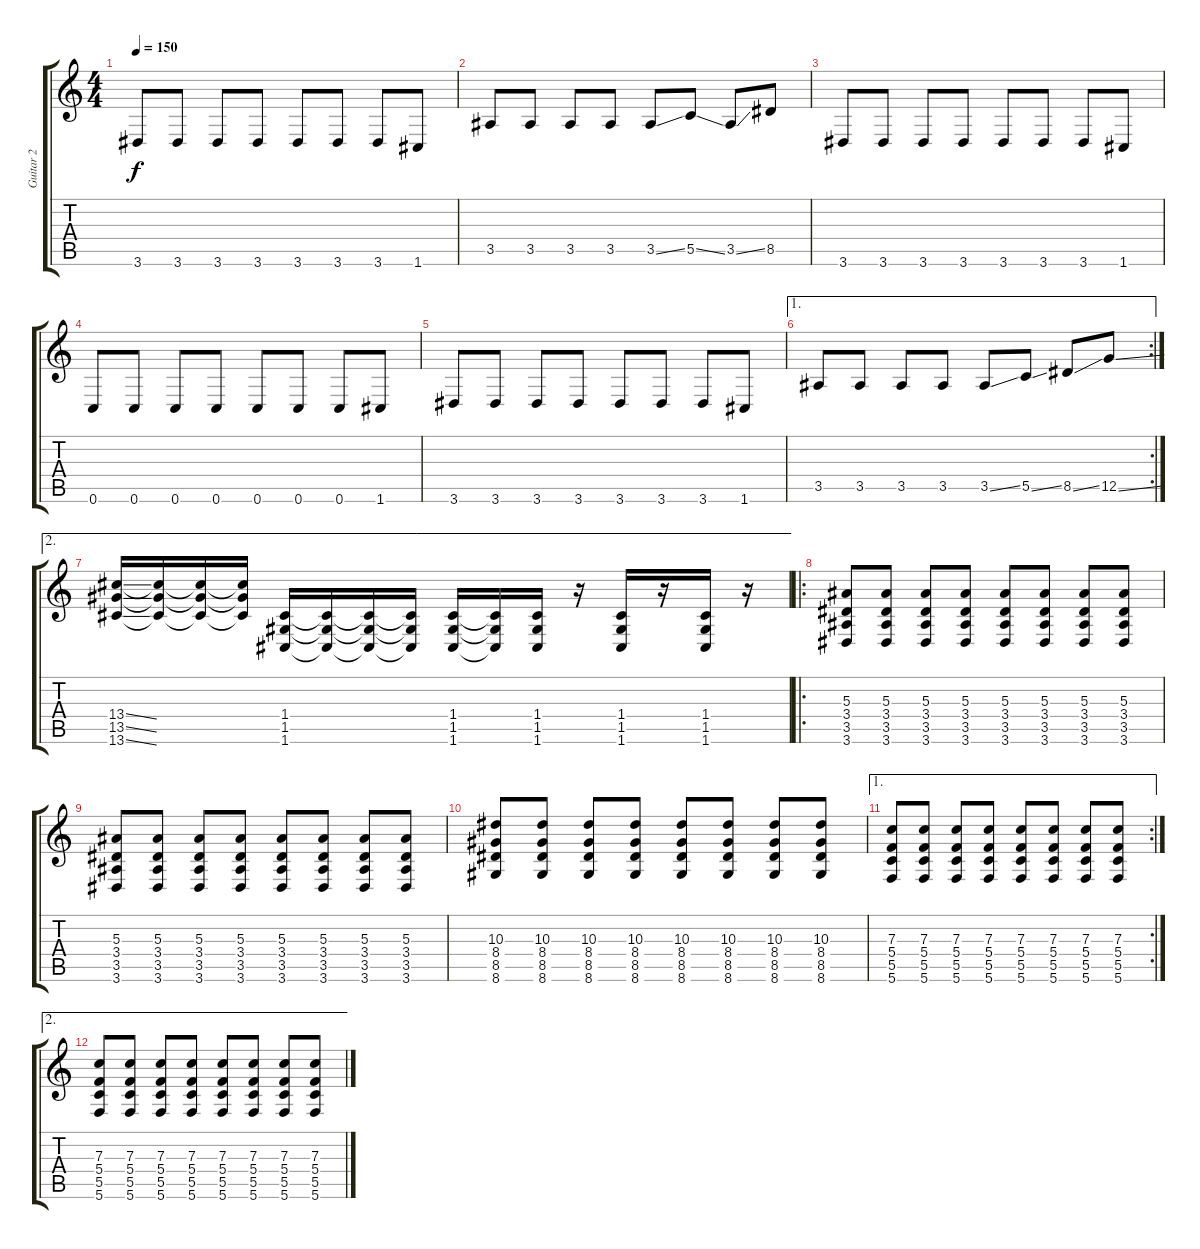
\track ("Guitar 2" "Guitar 2") {instrument distortionguitar}
\staff {score tabs}
\tuning (D4 A3 F3 C3 G2 C2) {hide}
\ts (4 4)
\tempo 150
\clef g2
\ks c
3.6.8{dy f} 3.6.8 3.6.8 3.6.8 3.6.8 3.6.8 3.6.8 1.6.8 |
3.5.8 3.5.8 3.5.8 3.5.8 3.5{ss}.8 5.5{ss}.8 3.5{ss}.8 8.5.8 |
3.6.8 3.6.8 3.6.8 3.6.8 3.6.8 3.6.8 3.6.8 1.6.8 |
0.6.8 0.6.8 0.6.8 0.6.8 0.6.8 0.6.8 0.6.8 1.6.8 |
3.6.8 3.6.8 3.6.8 3.6.8 3.6.8 3.6.8 3.6.8 1.6.8 |
\ae 1
\rc 2
3.5.8 3.5.8 3.5.8 3.5.8 3.5{ss}.8 5.5{ss}.8 8.5{ss}.8 12.5{ss}.8 |
\ae 2
(13.4{ss} 13.5{ss} 13.6{ss}).16 (13.4{t} 13.5{t} 13.6{t}).16 (13.4{t} 13.5{t} 13.6{t}).16 (13.4{t} 13.5{t} 13.6{t}).16 (1.4 1.5 1.6).16 (1.4{t} 1.5{t} 1.6{t}).16 (1.4{t} 1.5{t} 1.6{t}).16 (1.4{t} 1.5{t} 1.6{t}).16 (1.4 1.5 1.6).16 (1.4{t} 1.5{t} 1.6{t}).16 (1.4 1.5 1.6).16 r.16 (1.4 1.5 1.6).16 r.16 (1.4 1.5 1.6).16 r.16 |
\ro
(5.3 3.4 3.5 3.6).8 (5.3 3.4 3.5 3.6).8 (5.3 3.4 3.5 3.6).8 (5.3 3.4 3.5 3.6).8 (5.3 3.4 3.5 3.6).8 (5.3 3.4 3.5 3.6).8 (5.3 3.4 3.5 3.6).8 (5.3 3.4 3.5 3.6).8 |
(5.3 3.4 3.5 3.6).8 (5.3 3.4 3.5 3.6).8 (5.3 3.4 3.5 3.6).8 (5.3 3.4 3.5 3.6).8 (5.3 3.4 3.5 3.6).8 (5.3 3.4 3.5 3.6).8 (5.3 3.4 3.5 3.6).8 (5.3 3.4 3.5 3.6).8 |
(10.3 8.4 8.5 8.6).8 (10.3 8.4 8.5 8.6).8 (10.3 8.4 8.5 8.6).8 (10.3 8.4 8.5 8.6).8 (10.3 8.4 8.5 8.6).8 (10.3 8.4 8.5 8.6).8 (10.3 8.4 8.5 8.6).8 (10.3 8.4 8.5 8.6).8 |
\ae 1
\rc 2
(7.3 5.4 5.5 5.6).8 (7.3 5.4 5.5 5.6).8 (7.3 5.4 5.5 5.6).8 (7.3 5.4 5.5 5.6).8 (7.3 5.4 5.5 5.6).8 (7.3 5.4 5.5 5.6).8 (7.3 5.4 5.5 5.6).8 (7.3 5.4 5.5 5.6).8 |
\ae 2
(7.3 5.4 5.5 5.6).8 (7.3 5.4 5.5 5.6).8 (7.3 5.4 5.5 5.6).8 (7.3 5.4 5.5 5.6).8 (7.3 5.4 5.5 5.6).8 (7.3 5.4 5.5 5.6).8 (7.3 5.4 5.5 5.6).8 (7.3 5.4 5.5 5.6).8
